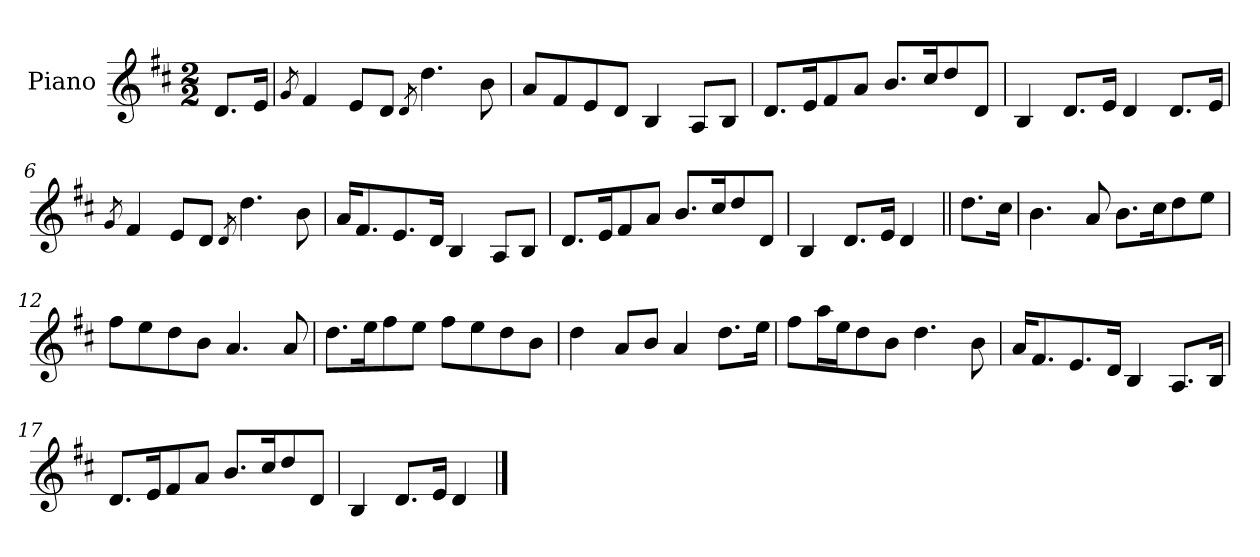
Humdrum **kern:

**kern
*part1
*staff1
*I"Piano
*I'Pno.
*clefG2
*k[f#c#]
*M2/2
=1
8.d/L
16e/Jk
=2
8qg/
4f#/
8e/L
8d/J
8qd/
4.dd\
8b\
=3
8a/L
8f#/
8e/
8d/J
4B/
8A/L
8B/J
=4
8.d/L
16e/K
8f#/
8a/J
8.b/L
16cc#/K
8dd/
8d/J
=5
4B/
8.d/L
16e/Jk
4d/
8.d/L
16e/Jk
=6
8qg/
4f#/
8e/L
8d/J
8qd/
4.dd\
8b\
=7
16a/KL
8.f#/
8.e/
16d/Jk
4B/
8A/L
8B/J
=8
8.d/L
16e/K
8f#/
8a/J
8.b/L
16cc#/K
8dd/
8d/J
=9
4B/
8.d/L
16e/Jk
4d/
=10||
8.dd\L
16cc#\Jk
=11
4.b\
8a/
8.b\L
16cc#\K
8dd\
8ee\J
=12
8ff#\L
8ee\
8dd\
8b\J
4.a/
8a/
=13
8.dd\L
16ee\K
8ff#\
8ee\J
8ff#\L
8ee\
8dd\
8b\J
=14
4dd\
8a/L
8b/J
4a/
8.dd\L
16ee\Jk
=15
8ff#\L
16aa\L
16ee\J
8dd\
8b\J
4.dd\
8b\
=16
16a/KL
8.f#/
8.e/
16d/Jk
4B/
8.A/L
16B/Jk
=17
8.d/L
16e/K
8f#/
8a/J
8.b/L
16cc#/K
8dd/
8d/J
=18
4B/
8.d/L
16e/Jk
4d/
==
*-
